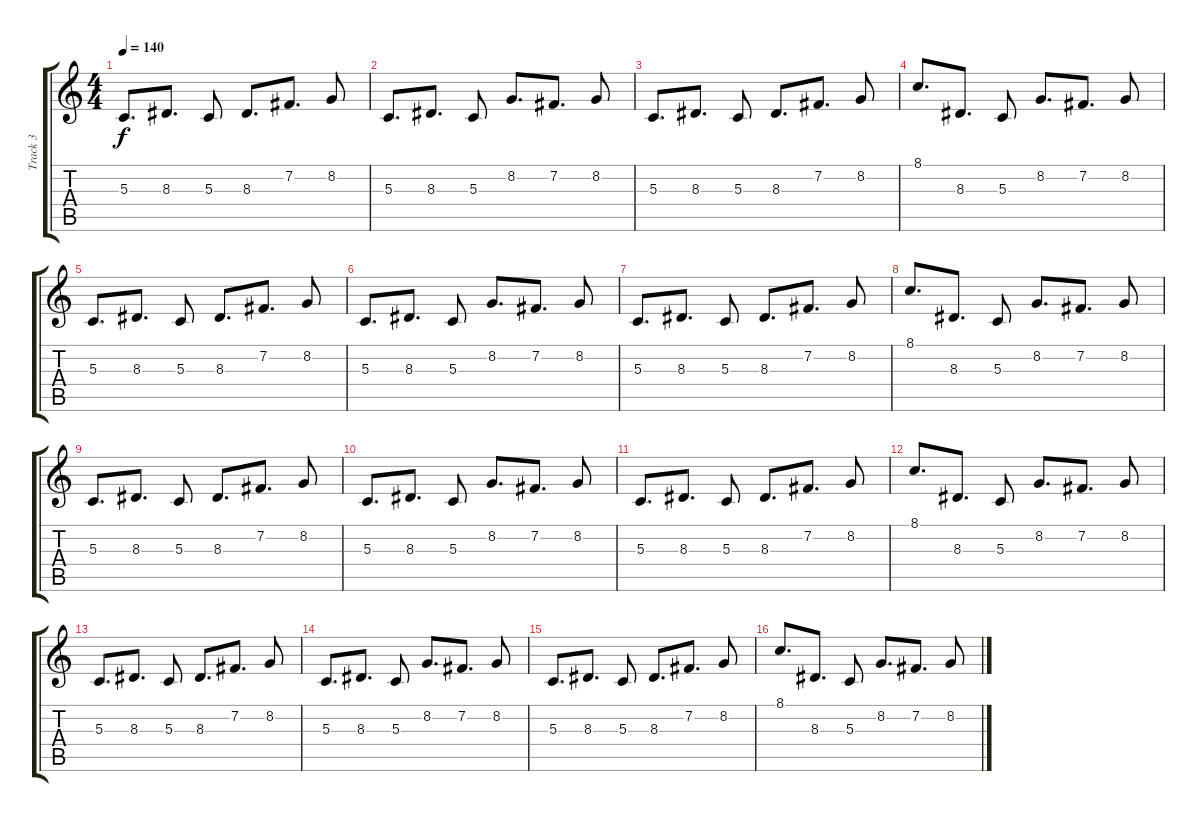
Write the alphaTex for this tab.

\track ("Track 3" "Track 3") {instrument lead1square}
\staff {score tabs}
\tuning (E4 B3 G3 D3 A2 E2) {hide}
\ts (4 4)
\tempo 140
\clef g2
\ks c
5.3.8{d dy f} 8.3.8{d} 5.3.8 8.3.8{d} 7.2.8{d} 8.2.8 |
5.3.8{d} 8.3.8{d} 5.3.8 8.2.8{d} 7.2.8{d} 8.2.8 |
5.3.8{d} 8.3.8{d} 5.3.8 8.3.8{d} 7.2.8{d} 8.2.8 |
8.1.8{d} 8.3.8{d} 5.3.8 8.2.8{d} 7.2.8{d} 8.2.8 |
5.3.8{d} 8.3.8{d} 5.3.8 8.3.8{d} 7.2.8{d} 8.2.8 |
5.3.8{d} 8.3.8{d} 5.3.8 8.2.8{d} 7.2.8{d} 8.2.8 |
5.3.8{d} 8.3.8{d} 5.3.8 8.3.8{d} 7.2.8{d} 8.2.8 |
8.1.8{d} 8.3.8{d} 5.3.8 8.2.8{d} 7.2.8{d} 8.2.8 |
5.3.8{d} 8.3.8{d} 5.3.8 8.3.8{d} 7.2.8{d} 8.2.8 |
5.3.8{d} 8.3.8{d} 5.3.8 8.2.8{d} 7.2.8{d} 8.2.8 |
5.3.8{d} 8.3.8{d} 5.3.8 8.3.8{d} 7.2.8{d} 8.2.8 |
8.1.8{d} 8.3.8{d} 5.3.8 8.2.8{d} 7.2.8{d} 8.2.8 |
5.3.8{d} 8.3.8{d} 5.3.8 8.3.8{d} 7.2.8{d} 8.2.8 |
5.3.8{d} 8.3.8{d} 5.3.8 8.2.8{d} 7.2.8{d} 8.2.8 |
5.3.8{d} 8.3.8{d} 5.3.8 8.3.8{d} 7.2.8{d} 8.2.8 |
8.1.8{d} 8.3.8{d} 5.3.8 8.2.8{d} 7.2.8{d} 8.2.8
